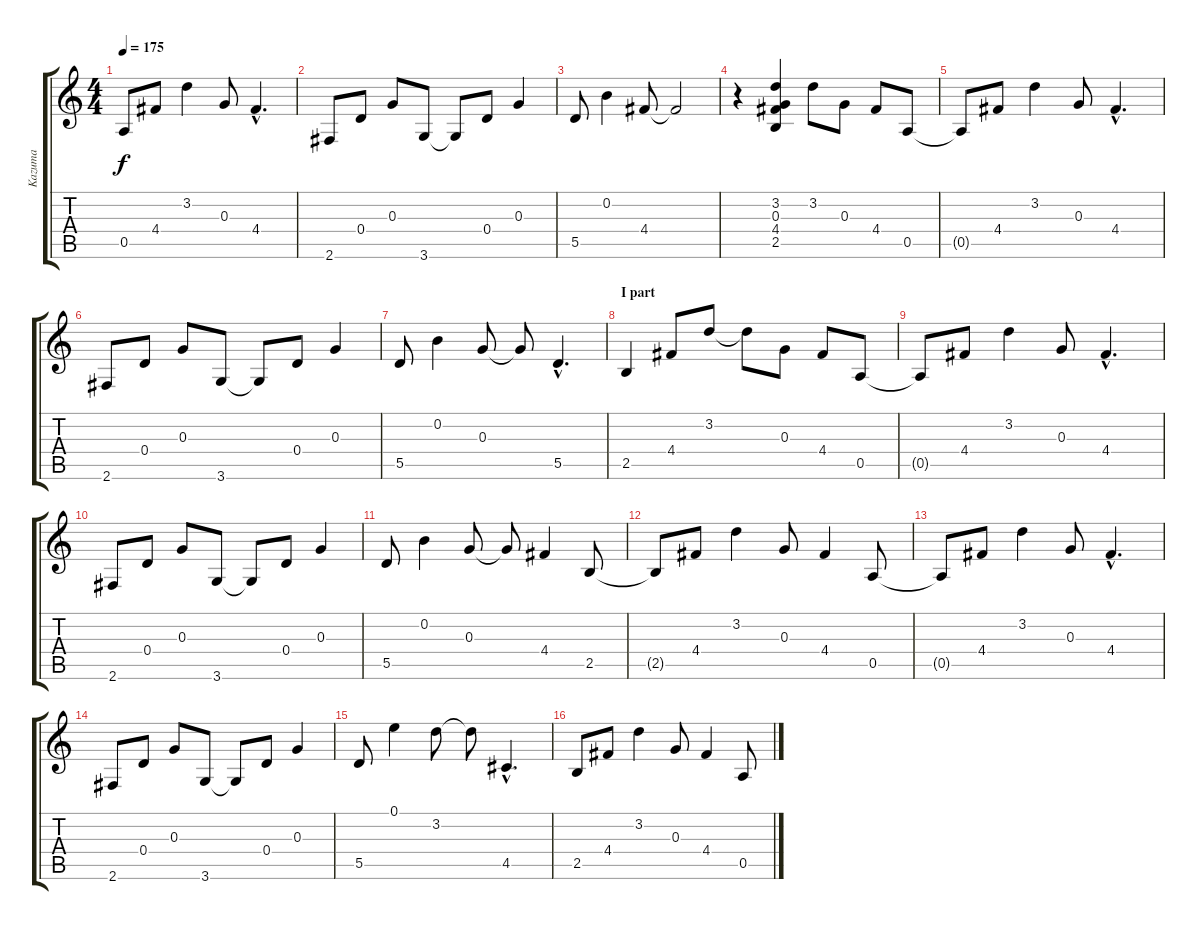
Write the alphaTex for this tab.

\track ("Kazuma" "Kazuma") {instrument distortionguitar}
\staff {score tabs}
\tuning (E4 B3 G3 D3 A2 E2) {hide}
\ts (4 4)
\tempo 175
\clef g2
\ks c
0.5{t}.8{dy f} 4.4.8 3.2.4 0.3.8 4.4{hac}.4{d} |
2.6.8 0.4.8 0.3.8 3.6.8 3.6{t}.8 0.4.8 0.3.4 |
5.5.8 0.2.4 4.4.8 4.4{t}.2 |
r.4 (3.2 0.3 4.4 2.5).4 3.2.8 0.3.8 4.4.8 0.5.8 |
0.5{t}.8 4.4.8 3.2.4 0.3.8 4.4{hac}.4{d} |
2.6.8 0.4.8 0.3.8 3.6.8 3.6{t}.8 0.4.8 0.3.4 |
5.5.8 0.2.4 0.3.8 0.3{t}.8 5.5{hac}.4{d} |
\section ("" "I part")
2.5.4 4.4.8 3.2.8 3.2{t}.8 0.3.8 4.4.8 0.5.8 |
0.5{t}.8 4.4.8 3.2.4 0.3.8 4.4{hac}.4{d} |
2.6.8 0.4.8 0.3.8 3.6.8 3.6{t}.8 0.4.8 0.3.4 |
5.5.8 0.2.4 0.3.8 0.3{t}.8 4.4.4 2.5.8 |
2.5{t}.8 4.4.8 3.2.4 0.3.8 4.4.4 0.5.8 |
0.5{t}.8 4.4.8 3.2.4 0.3.8 4.4{hac}.4{d} |
2.6.8 0.4.8 0.3.8 3.6.8 3.6{t}.8 0.4.8 0.3.4 |
5.5.8 0.1.4 3.2.8 3.2{t}.8 4.5{hac}.4{d} |
2.5.8 4.4.8 3.2.4 0.3.8 4.4.4 0.5.8
